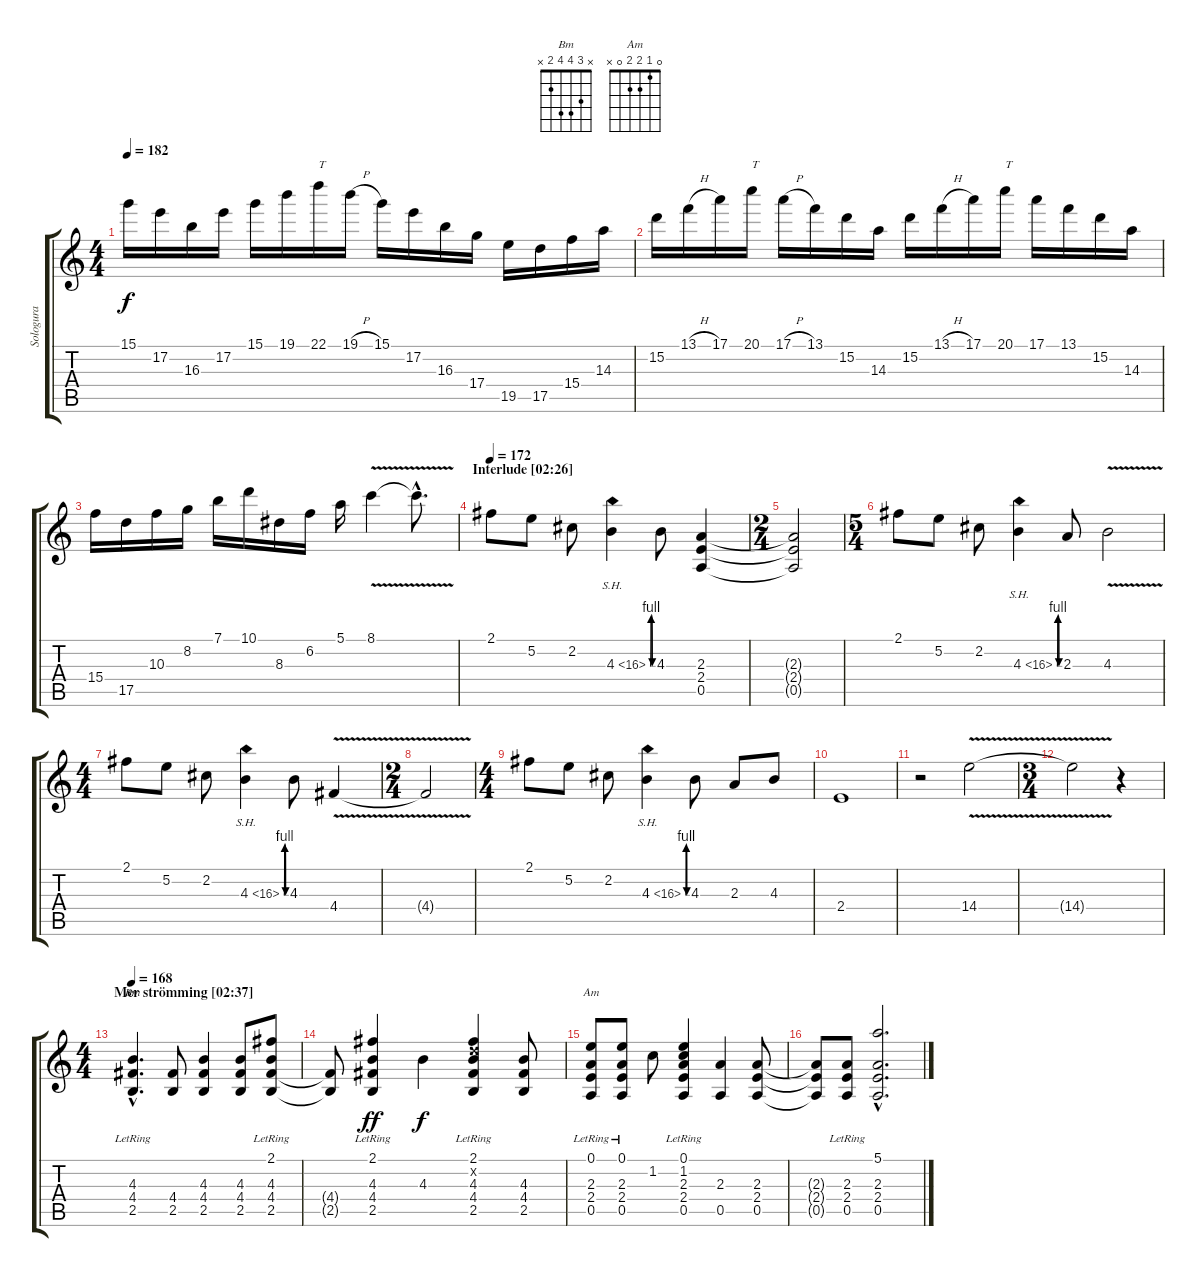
\track ("Sologura" "Sologura") {instrument overdrivenguitar}
\staff {score tabs}
\tuning (E4 B3 G3 D3 A2 E2) {hide}
\chord ("Bm" x 3 4 4 2 x)
\chord ("Am" 0 1 2 2 0 x)
\ts (4 4)
\tempo 182
\clef g2
\ks c
15.1.16{dy f} 17.2.16 16.3.16 17.2.16 15.1.16 19.1.16 22.1.16{txt "T"} 19.1{h}.16 15.1.16 17.2.16 16.3.16 17.4.16 19.5.16 17.5.16 15.4.16 14.3.16 |
15.2.16 13.1{h}.16 17.1.16 20.1.16{txt "T"} 17.1{h}.16 13.1.16 15.2.16 14.3.16 15.2.16 13.1{h}.16 17.1.16 20.1.16{txt "T"} 17.1.16 13.1.16 15.2.16 14.3.16 |
15.4.16 17.5.16 10.3.16 8.2.16 7.1.16 10.1.16 8.3.16 6.2.16 5.1.16 8.1{v}.4 8.1{hac t}.8{d} |
\section ("" "Interlude [02:26]")
\tempo 172
2.1.8 5.2.8 2.2.8 4.3{be (custom 0 0 15 4 30 4 45 0 60 0) sh 12}.4 4.3.8 (2.3 2.4 0.5).4 |
\ts (2 4)
(2.3{t} 2.4{t} 0.5{t}).2 |
\ts (5 4)
2.1.8 5.2.8 2.2.8 4.3{be (custom 0 0 15 4 30 4 45 0 60 0) sh 12}.4 2.3.8 4.3{v}.2 |
\ts (4 4)
2.1.8 5.2.8 2.2.8 4.3{be (custom 0 0 15 4 30 4 45 0 60 0) sh 12}.4 4.3.8 4.4{v}.4 |
\ts (2 4)
4.4{t}.2 |
\ts (4 4)
2.1.8 5.2.8 2.2.8 4.3{be (custom 0 0 15 4 30 4 45 0 60 0) sh 12}.4 4.3.8 2.3.8 4.3.8 |
2.4.1 |
r.2 14.4{v}.2 |
\ts (3 4)
14.4{t}.2 r.4 |
\ts (4 4)
\section ("" "Mer strömming [02:37]")
\tempo 168
(4.3{hac lr} 4.4{hac} 2.5{hac}).4{d ch "Bm"} (4.4 2.5).8 (4.3 4.4 2.5).4 (4.3 4.4 2.5).8 (2.1{lr} 4.3 4.4 2.5).8 |
(4.4{t} 2.5{t}).8 (2.1{lr} 4.3 4.4{lr} 2.5{lr}).4{dy ff} 4.3.4{dy f} (2.1{lr} 3.2{x} 4.3 4.4 2.5).4 (4.3 4.4 2.5).8 |
(0.1 2.3{lr} 2.4{lr} 0.5{lr}).8{ch "Am"} (0.1 2.3{lr} 2.4{lr} 0.5{lr}).8 1.2.8 (0.1{lr} 1.2{lr} 2.3 2.4 0.5).4 (2.3 0.5).4 (2.3 2.4 0.5).8 |
(2.3{t} 2.4{t} 0.5{t}).8 (2.3{lr} 2.4 0.5).8 (5.1{hac} 2.3{hac} 2.4{hac} 0.5{hac}).2{d}
